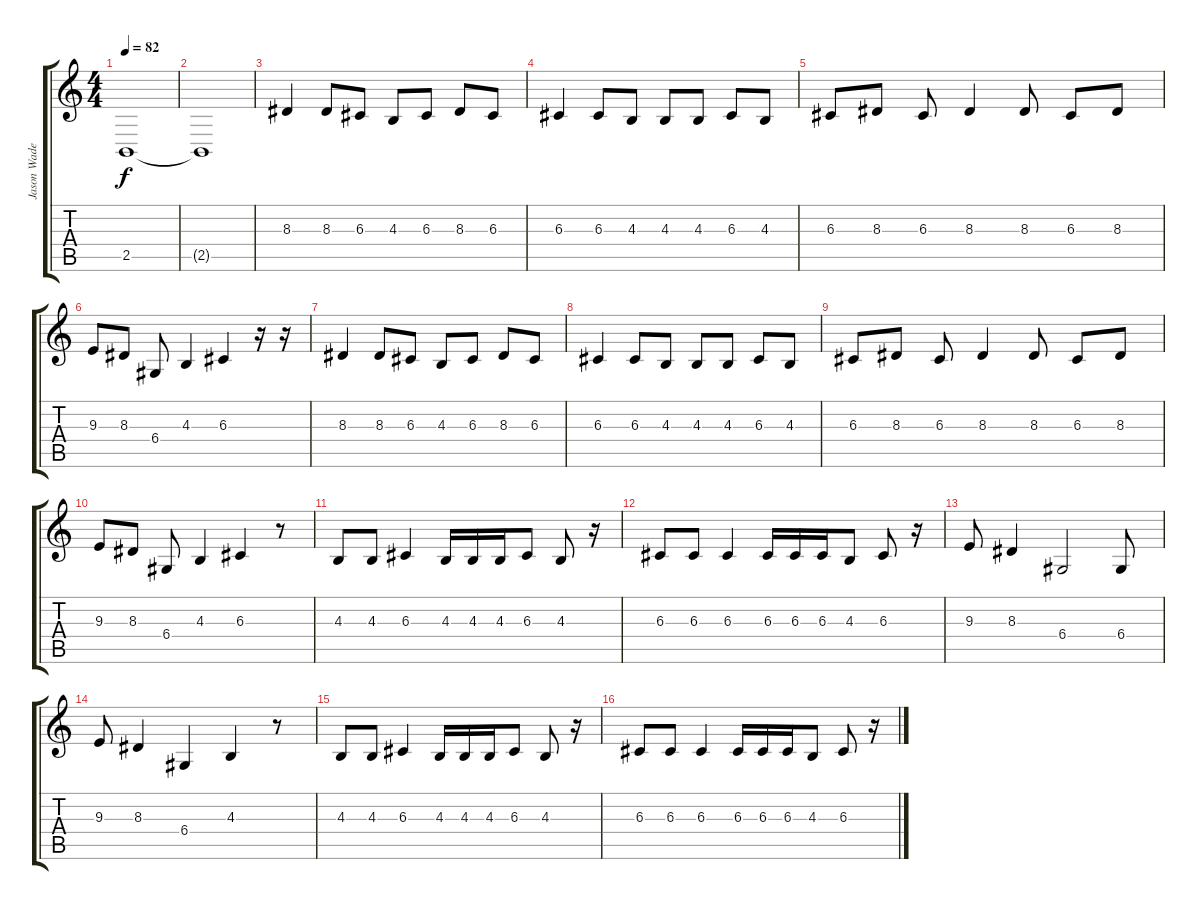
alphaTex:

\track ("Jason Wade [Voice]" "Jason Wade") {instrument pad1newage}
\staff {score tabs}
\tuning (E4 B3 G3 D3 A2 E2) {hide}
\ts (4 4)
\tempo 82
\clef g2
\ks c
2.5{t}.1{dy f} |
2.5{t}.1 |
8.3.4 8.3.8 6.3.8 4.3.8 6.3.8 8.3.8 6.3.8 |
6.3.4 6.3.8 4.3.8 4.3.8 4.3.8 6.3.8 4.3.8 |
6.3.8 8.3.8 6.3.8 8.3.4 8.3.8 6.3.8 8.3.8 |
9.3.8 8.3.8 6.4.8 4.3.4 6.3.4 r.16 r.16 |
8.3.4 8.3.8 6.3.8 4.3.8 6.3.8 8.3.8 6.3.8 |
6.3.4 6.3.8 4.3.8 4.3.8 4.3.8 6.3.8 4.3.8 |
6.3.8 8.3.8 6.3.8 8.3.4 8.3.8 6.3.8 8.3.8 |
9.3.8 8.3.8 6.4.8 4.3.4 6.3.4 r.8 |
4.3.8 4.3.8 6.3.4 4.3.16 4.3.16 4.3.16 6.3.8 4.3.8 r.16 |
6.3.8 6.3.8 6.3.4 6.3.16 6.3.16 6.3.16 4.3.8 6.3.8 r.16 |
9.3.8 8.3.4 6.4.2 6.4.8 |
9.3.8 8.3.4 6.4.4 4.3.4 r.8 |
4.3.8 4.3.8 6.3.4 4.3.16 4.3.16 4.3.16 6.3.8 4.3.8 r.16 |
6.3.8 6.3.8 6.3.4 6.3.16 6.3.16 6.3.16 4.3.8 6.3.8 r.16
